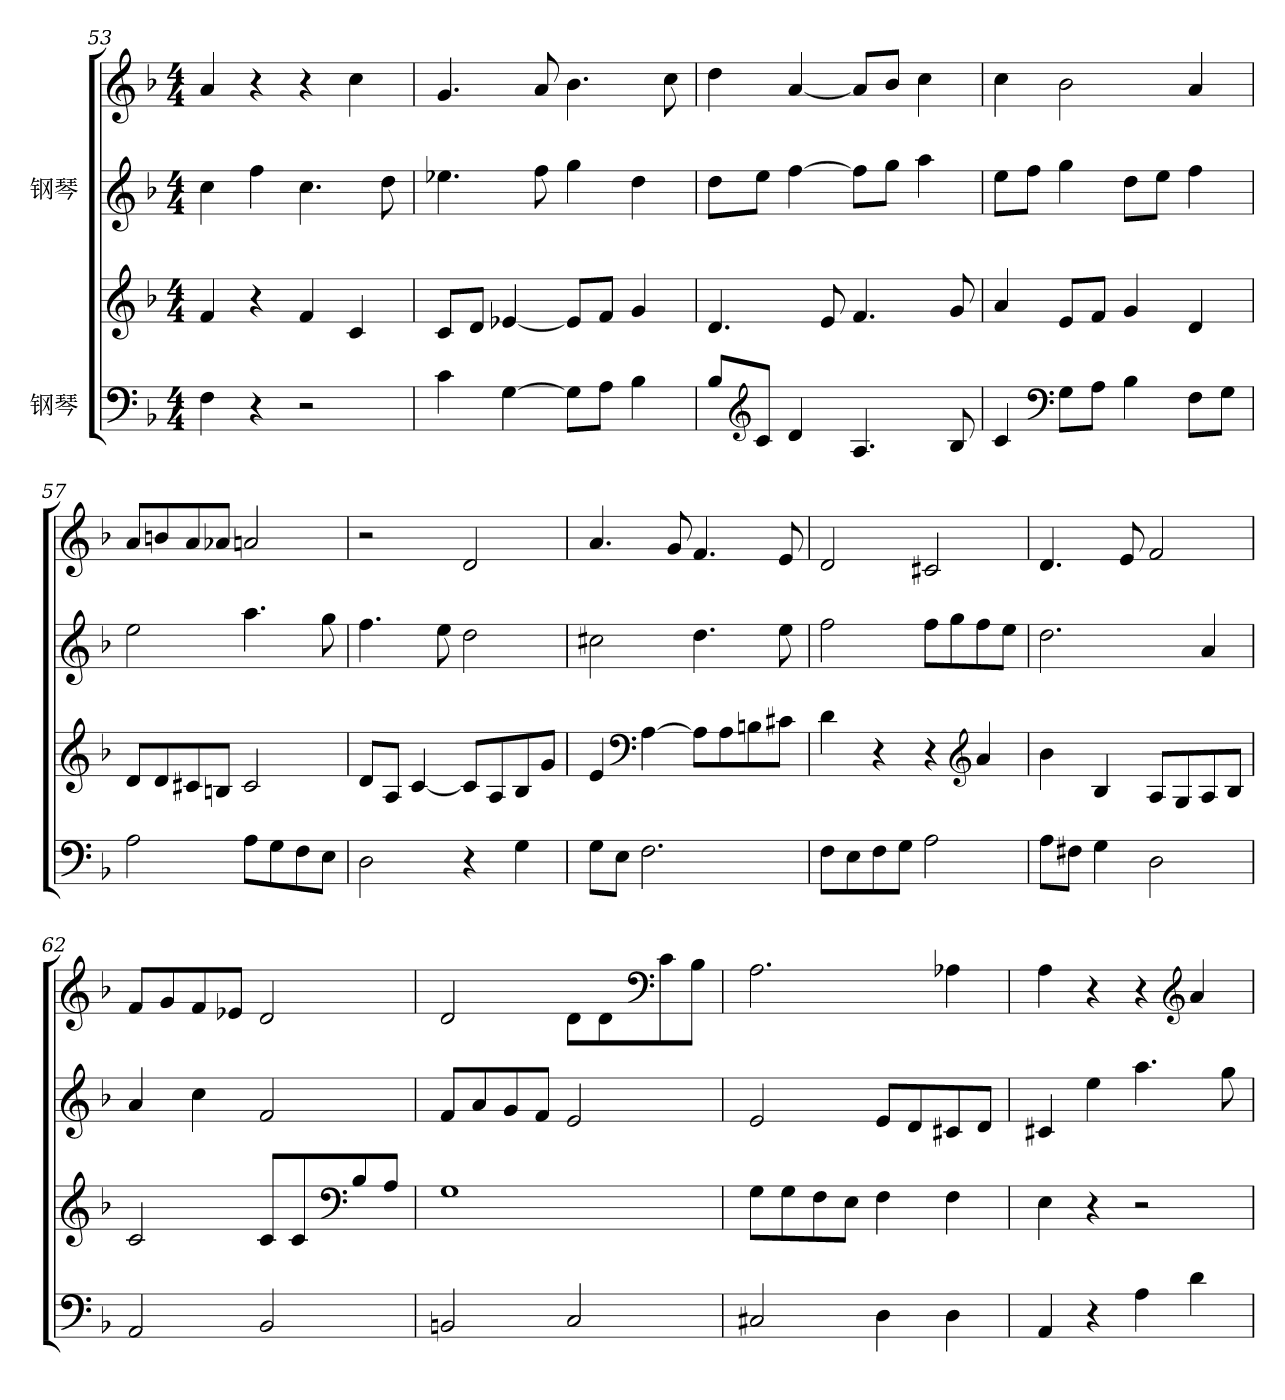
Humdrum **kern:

**kern	**kern	**kern	**kern
*part2	*part2	*part1	*part1
*staff4	*staff3	*staff2	*staff1
*I"钢琴	*	*I"钢琴	*
*clefF4	*clefG2	*clefG2	*clefG2
*k[b-]	*k[b-]	*k[b-]	*k[b-]
*M4/4	*M4/4	*M4/4	*M4/4
*MM90	*MM90	*MM90	*MM90
=53	=53	=53	=53
4F\	4f/	4cc\	4a/
4r	4r	4ff\	4r
2r	4f/	4.cc\	4r
.	4c/	.	4cc\
.	.	8dd\	.
=54	=54	=54	=54
4c\	8c/L	4.ee-X\	4.g/
.	8d/J	.	.
[4G\	[4e-X/	.	.
.	.	8ff\	8a/
8G\L]	8e-/L]	4gg\	4.b-\
8A\J	8f/J	.	.
4B-\	4g/	4dd\	.
.	.	.	8cc\
=55	=55	=55	=55
8B-/L	4.d/	8dd\L	4dd\
*clefG2	*	*	*
8c/J	.	8ee\J	.
4d/	.	[4ff\	[4a/
.	8e/	.	.
4.A/	4.f/	8ff\L]	8a/L]
.	.	8gg\J	8b-/J
.	.	4aa\	4cc\
8B-/	8g/	.	.
!!LO:LB:g=z
=56	=56	=56	=56
4c/	4a/	8ee\L	4cc\
.	.	8ff\J	.
*clefF4	*	*	*
8G\L	8e/L	4gg\	2b-\
8A\J	8f/J	.	.
4B-\	4g/	8dd\L	.
.	.	8ee\J	.
8F\L	4d/	4ff\	4a/
8G\J	.	.	.
=57	=57	=57	=57
2A\	8d/L	2ee\	8a/L
.	8d/	.	8bn/
.	8c#X/	.	8a/
.	8Bn/J	.	8a-X/J
8A\L	2c#/	4.aa\	2an/
8G\	.	.	.
8F\	.	.	.
8E\J	.	8gg\	.
=58	=58	=58	=58
2D\	8d/L	4.ff\	2r
.	8A/J	.	.
.	[4c/	.	.
.	.	8ee\	.
4r	8c/L]	2dd\	2d/
.	8A/	.	.
4G\	8B-/	.	.
.	8g/J	.	.
=59	=59	=59	=59
8G\L	4e/	2cc#X\	4.a/
8E\J	.	.	.
*	*clefF4	*	*
2.F\	[4A\	.	.
.	.	.	8g/
.	8A\L]	4.dd\	4.f/
.	8A\	.	.
.	8Bn\	.	.
.	8c#X\J	8ee\	8e/
!!LO:LB:g=z
=60	=60	=60	=60
8F\L	4d\	2ff\	2d/
8E\	.	.	.
8F\	4r	.	.
8G\J	.	.	.
2A\	4r	8ff\L	2c#X/
.	.	8gg\	.
*	*clefG2	*	*
.	4a/	8ff\	.
.	.	8ee\J	.
=61	=61	=61	=61
8A\L	4b-\	2.dd\	4.d/
8F#X\J	.	.	.
4G\	4B-/	.	.
.	.	.	8e/
2D\	8A/L	.	2f/
.	8G/	.	.
.	8A/	4a/	.
.	8B-/J	.	.
=62	=62	=62	=62
2AA/	2c/	4a/	8f/L
.	.	.	8g/
.	.	4cc\	8f/
.	.	.	8e-X/J
2BB-/	8c/L	2f/	2d/
.	8c/	.	.
*	*clefF4	*	*
.	8B-/	.	.
.	8A/J	.	.
=63	=63	=63	=63
2BBn/	1G	8f/L	2d/
.	.	8a/	.
.	.	8g/	.
.	.	8f/J	.
2C/	.	2e/	8d\L
.	.	.	8d\
*	*	*	*clefF4
.	.	.	8c\
.	.	.	8B-\J
!!LO:PB:g=z
=64	=64	=64	=64
2C#X/	8G\L	2e/	2.A\
.	8G\	.	.
.	8F\	.	.
.	8E\J	.	.
4D\	4F\	8e/L	.
.	.	8d/	.
*	*	*	*MM75
4D\	4F\	8c#X/	4A-X\
.	.	8d/J	.
=65	=65	=65	=65
*	*	*	*MM90
4AA/	4E\	4c#X/	4A\
4r	4r	4ee\	4r
4A\	2r	4.aa\	4r
*	*	*	*clefG2
4d\	.	.	4a/
.	.	8gg\	.
=	=	=	=
*-	*-	*-	*-
